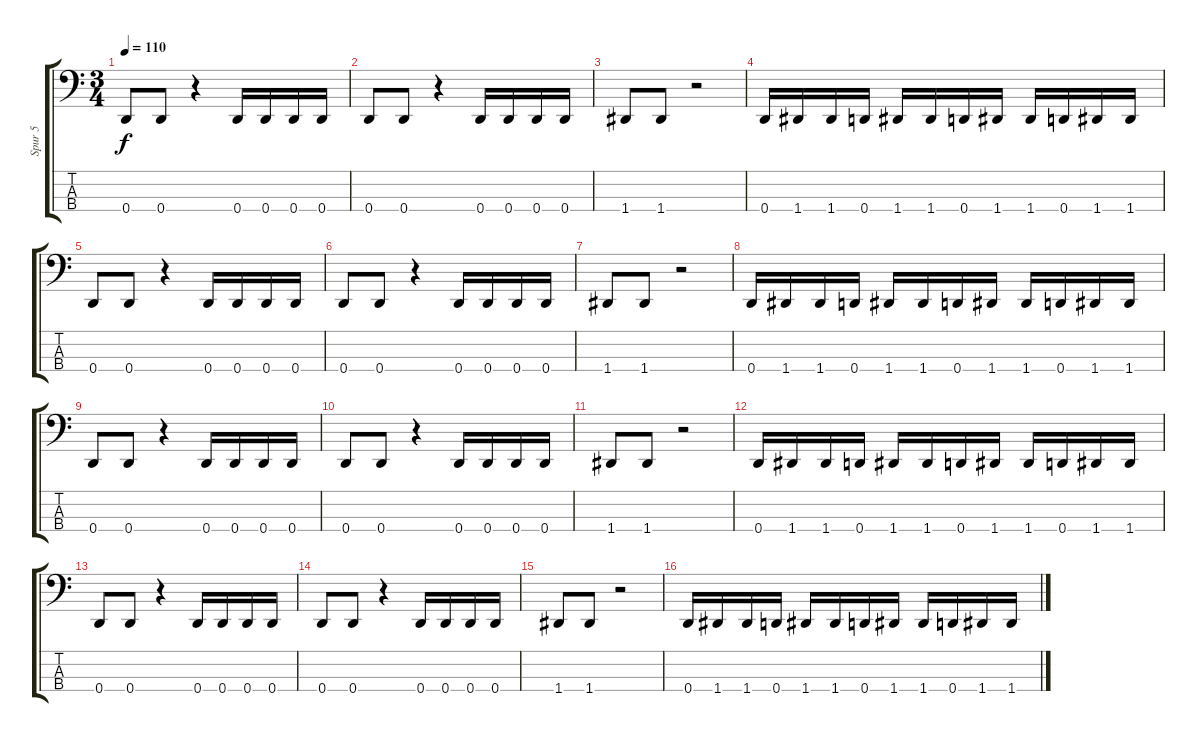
\track ("Spur 5" "Spur 5") {instrument electricbassfinger}
\staff {score tabs}
\tuning (G2 D2 A1 D1) {hide}
\ts (3 4)
\tempo 110
\clef f4
\ks c
0.4.8{dy f} 0.4.8 r.4 0.4.16 0.4.16 0.4.16 0.4.16 |
0.4.8 0.4.8 r.4 0.4.16 0.4.16 0.4.16 0.4.16 |
1.4.8 1.4.8 r.2 |
0.4.16 1.4.16 1.4.16 0.4.16 1.4.16 1.4.16 0.4.16 1.4.16 1.4.16 0.4.16 1.4.16 1.4.16 |
0.4.8 0.4.8 r.4 0.4.16 0.4.16 0.4.16 0.4.16 |
0.4.8 0.4.8 r.4 0.4.16 0.4.16 0.4.16 0.4.16 |
1.4.8 1.4.8 r.2 |
0.4.16 1.4.16 1.4.16 0.4.16 1.4.16 1.4.16 0.4.16 1.4.16 1.4.16 0.4.16 1.4.16 1.4.16 |
0.4.8 0.4.8 r.4 0.4.16 0.4.16 0.4.16 0.4.16 |
0.4.8 0.4.8 r.4 0.4.16 0.4.16 0.4.16 0.4.16 |
1.4.8 1.4.8 r.2 |
0.4.16 1.4.16 1.4.16 0.4.16 1.4.16 1.4.16 0.4.16 1.4.16 1.4.16 0.4.16 1.4.16 1.4.16 |
0.4.8 0.4.8 r.4 0.4.16 0.4.16 0.4.16 0.4.16 |
0.4.8 0.4.8 r.4 0.4.16 0.4.16 0.4.16 0.4.16 |
1.4.8 1.4.8 r.2 |
0.4.16 1.4.16 1.4.16 0.4.16 1.4.16 1.4.16 0.4.16 1.4.16 1.4.16 0.4.16 1.4.16 1.4.16
